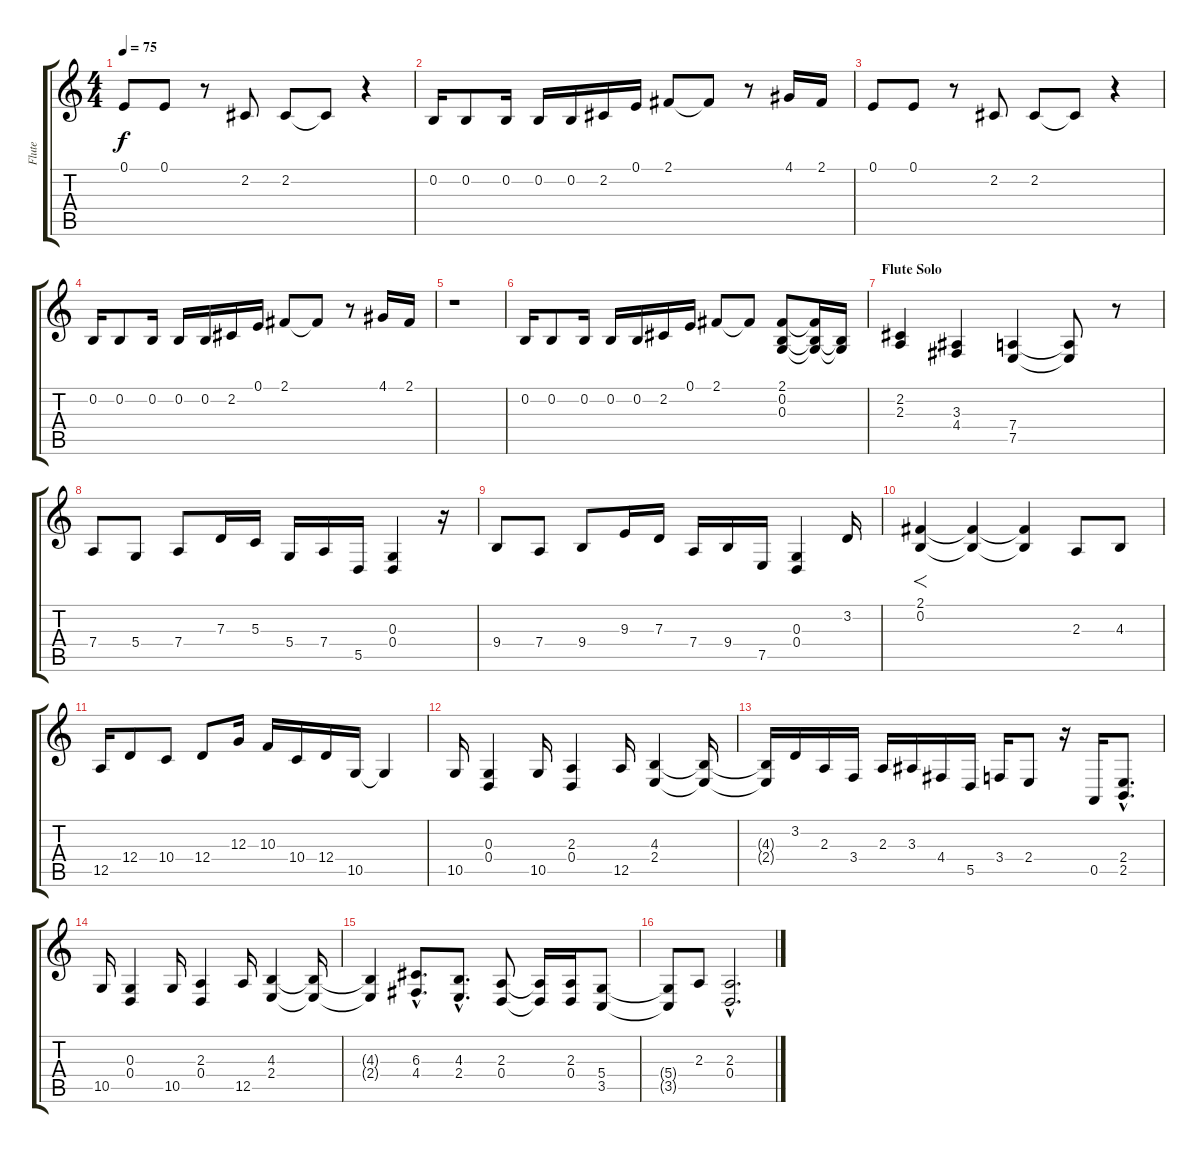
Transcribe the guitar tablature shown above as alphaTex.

\track ("Flute" "Flute") {instrument flute}
\staff {score tabs}
\tuning (E4 B3 G3 D3 A2 E2) {hide}
\ts (4 4)
\tempo 75
\clef g2
\ks c
0.1.8{dy f} 0.1.8 r.8 2.2.8 2.2.8 2.2{t}.8 r.4 |
0.2.16 0.2.8 0.2.16 0.2.16 0.2.16 2.2.16 0.1.16 2.1.8 2.1{t}.8 r.8 4.1.16 2.1.16 |
0.1.8 0.1.8 r.8 2.2.8 2.2.8 2.2{t}.8 r.4 |
0.2.16 0.2.8 0.2.16 0.2.16 0.2.16 2.2.16 0.1.16 2.1.8 2.1{t}.8 r.8 4.1.16 2.1.16 |
r.1 |
0.2.16{volume 11} 0.2.8 0.2.16 0.2.16 0.2.16 2.2.16 0.1.16 2.1.8 2.1{t}.8 (2.1 0.2 0.3).8 (2.1{t} 0.2{t} 0.3{t}).16 (0.2{t} 0.3{t}).16 |
\section ("" "Flute Solo")
(2.2 2.3).4 (3.3 4.4).4 (7.4 7.5).4 (7.4{t} 7.5{t}).8 r.8 |
7.4.8 5.4.8 7.4.8 7.3.16 5.3.16 5.4.16 7.4.16 5.5.16 (0.3 0.4).4 r.16 |
9.4.8 7.4.8 9.4.8 9.3.16 7.3.16 7.4.16 9.4.16 7.5.16 (0.3 0.4).4 3.2.16 |
(2.1 0.2).4{f} (2.1{t} 0.2{t}).4 (2.1{t} 0.2{t}).4 2.3.8 4.3.8 |
12.5.16 12.4.8 10.4.8 12.4.8 12.3.16 10.3.16 10.4.16 12.4.16 10.5.16 10.5{t}.4 |
10.5.16 (0.3 0.4).4 10.5.16 (2.3 0.4).4 12.5.16 (4.3 2.4).4 (4.3{t} 2.4{t}).16 |
(4.3{t} 2.4{t}).16 3.2.16 2.3.16 3.4.16 2.3.16 3.3.16 4.4.16 5.5.16 3.4.16 2.4.8 r.16 0.5.16 (2.4{hac} 2.5{hac}).8{d} |
10.5.16 (0.3 0.4).4 10.5.16 (2.3 0.4).4 12.5.16 (4.3 2.4).4 (4.3{t} 2.4{t}).16 |
(4.3{t} 2.4{t}).4 (6.3{hac} 4.4{hac}).8{d} (4.3{hac} 2.4{hac}).8{d} (2.3 0.4).8 (2.3{t} 0.4{t}).16 (2.3 0.4).16 (5.4 3.5).8 |
(5.4{t} 3.5{t}).8 2.3.8 (2.3{hac} 0.4{hac}).2{d}
